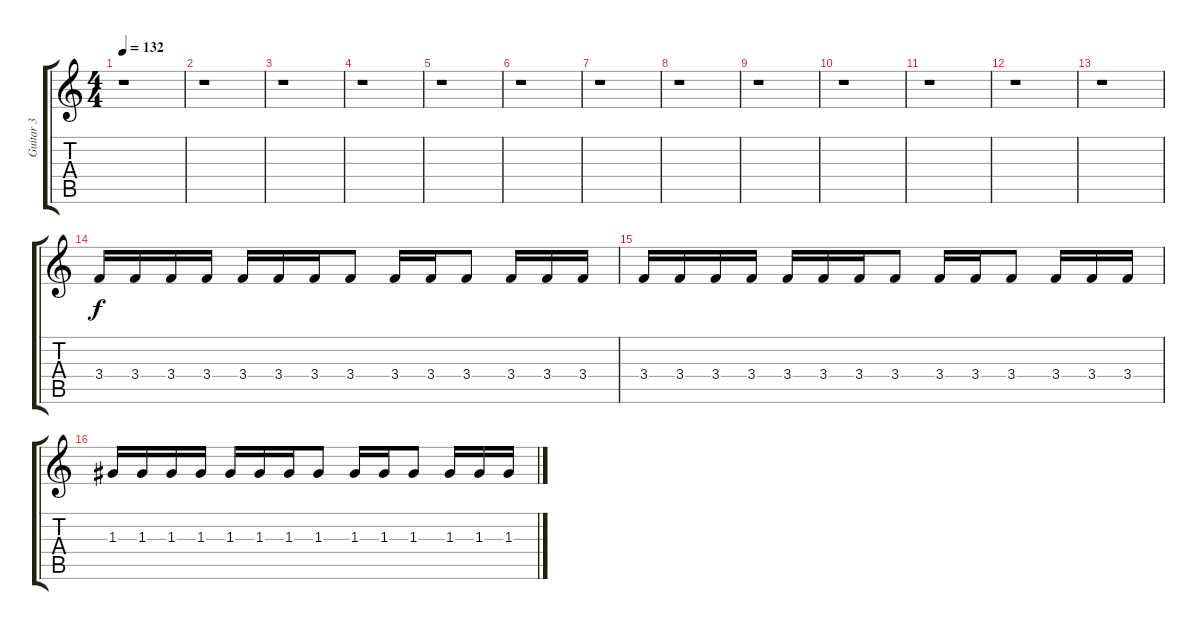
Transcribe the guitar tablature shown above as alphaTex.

\track ("Guitar 3" "Guitar 3") {instrument acousticguitarsteel}
\staff {score tabs}
\tuning (E4 B3 G3 D3 A2 E2) {hide}
\ts (4 4)
\tempo 132
\clef g2
\ks c
r.1{dy f} |
r.1 |
r.1 |
r.1 |
r.1 |
r.1 |
r.1 |
r.1 |
r.1 |
r.1 |
r.1 |
r.1 |
r.1 |
3.4.16 3.4.16 3.4.16 3.4.16 3.4.16 3.4.16 3.4.16 3.4.8 3.4.16 3.4.16 3.4.8 3.4.16 3.4.16 3.4.16 |
3.4.16 3.4.16 3.4.16 3.4.16 3.4.16 3.4.16 3.4.16 3.4.8 3.4.16 3.4.16 3.4.8 3.4.16 3.4.16 3.4.16 |
1.3.16 1.3.16 1.3.16 1.3.16 1.3.16 1.3.16 1.3.16 1.3.8 1.3.16 1.3.16 1.3.8 1.3.16 1.3.16 1.3.16
